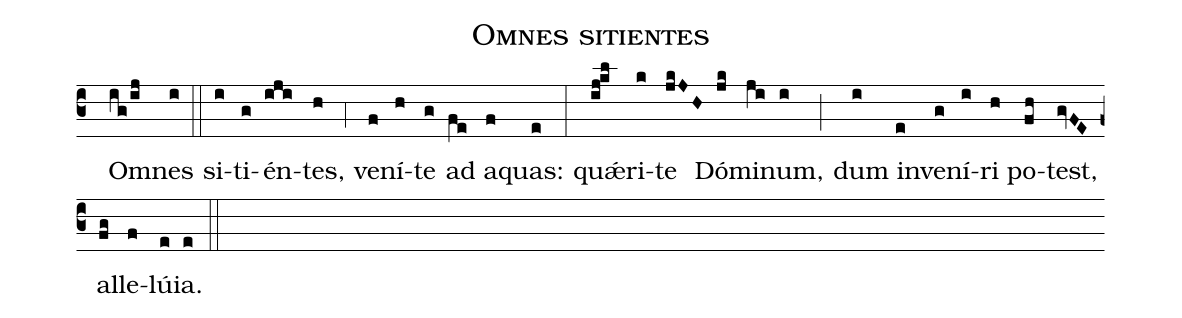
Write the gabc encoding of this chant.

name:Omnes sitientes;
office-part:Antiphona;
mode:7;
%%
(c3) () O(ig/ij)mnes(i) (::) si(i)ti(g)én(iji)tes,(h) (;4) ve(f)ní(h)te(g) ad(fe) a(f)quas:(e) (:) qu<sp>'ae</sp>(ij!kl)ri(k)te(jkJH) Dó(jk)mi(ji)num,(i) (;) dum(i) in(e)ve(g)ní(i)ri(h) po(fh)test,(gvFE) al(fg)le(f)lú(e)ia.(e) (::)
